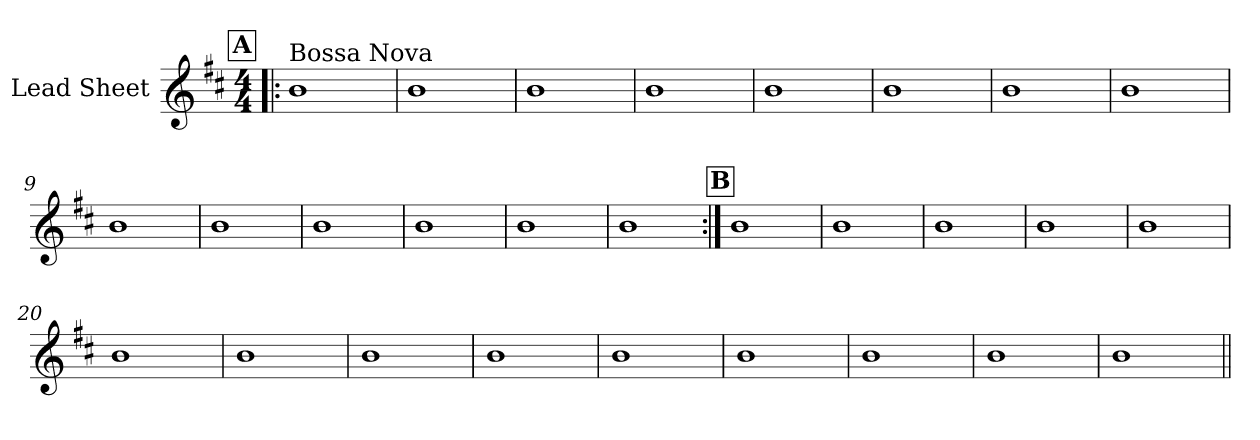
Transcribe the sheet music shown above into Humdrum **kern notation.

**kern
*part1
*staff1
*I"Lead Sheet
*clefG2
*k[f#c#]
*b:
*M4/4
!!LO:REH:place=s1:a:fs=14:t=A
=1!|:
!LO:TX:a:t=Bossa Nova
1b
=2
1b
=3
1b
=4
1b
!!LO:LB:g=z
=5
1b
=6
1b
=7
1b
=8
1b
!!LO:LB:g=z
=9
1b
=10
1b
=11
1b
=12
1b
!!LO:LB:g=z
=13
1b
=14
1b
!!LO:LB:g=z
!!LO:REH:place=s1:a:fs=14:t=B
=15:|!
1b
=16
1b
=17
1b
=18
1b
!!LO:LB:g=z
=19
1b
=20
1b
=21
1b
=22
1b
!!LO:LB:g=z
=23
1b
=24
1b
=25
1b
=26
1b
!!LO:LB:g=z
=27
1b
=28
1b
=||
*-
